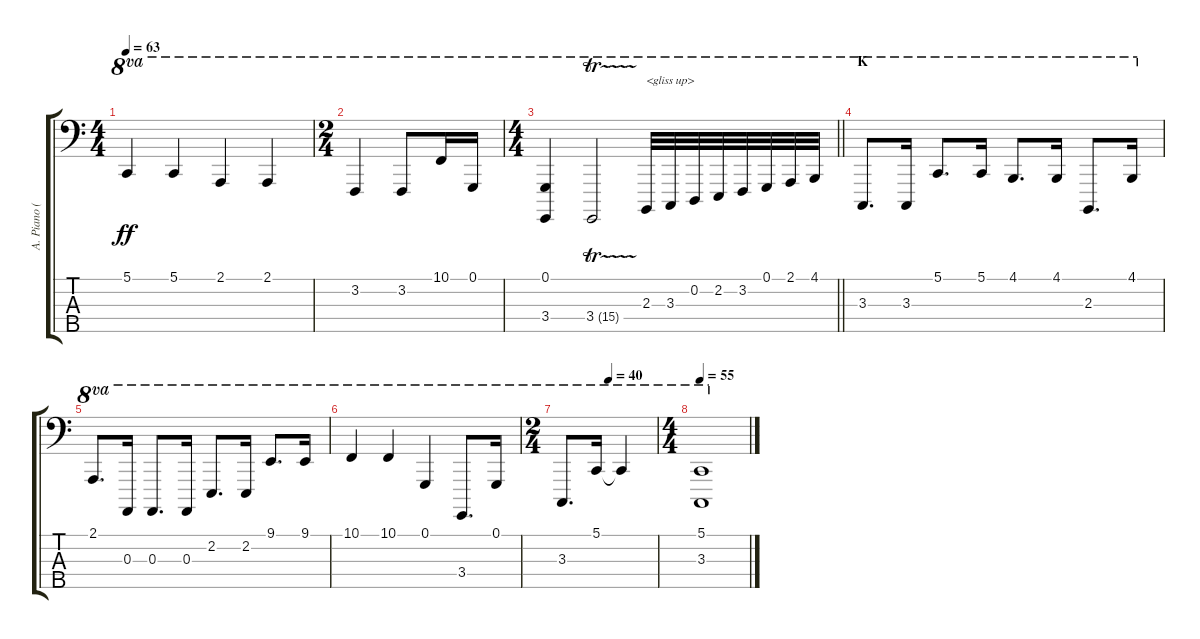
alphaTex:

\track ("A. Piano (Left Hand)" "A. Piano (") {instrument acousticgrandpiano}
\staff {score tabs}
\tuning (G2 D2 A1 E1 B0) {hide}
\ts (4 4)
\tempo 63
\clef f4
\ks c
5.1.4{ot 8va dy ff} 5.1.4{ot 8va} 2.1.4{ot 8va} 2.1.4{ot 8va} |
\ts (2 4)
3.2.4{ot 8va} 3.2.8{ot 8va} 10.1.16{ot 8va} 0.1.16{ot 8va} |
\ts (4 4)
\barLineRight lightlight
(0.1 3.4).4{ot 8va} 3.4{tr (15 32)}.2{ot 8va} 2.3.32{ot 8va txt "<gliss up>"} 3.3.32{ot 8va} 0.2.32{ot 8va} 2.2.32{ot 8va} 3.2.32{ot 8va} 0.1.32{ot 8va} 2.1.32{ot 8va} 4.1.32{ot 8va} |
\section ("" "K")
3.3.8{d ot 8va} 3.3.16{ot 8va} 5.1.8{d ot 8va} 5.1.16{ot 8va} 4.1.8{d ot 8va} 4.1.16{ot 8va} 2.3.8{d ot 8va} 4.1.16{ot 8va} |
2.1.8{d ot 8va} 0.3.16{ot 8va} 0.3.8{d ot 8va} 0.3.16{ot 8va} 2.2.8{d ot 8va} 2.2.16{ot 8va} 9.1.8{d ot 8va} 9.1.16{ot 8va} |
10.1.4{ot 8va} 10.1.4{ot 8va} 0.1.4{ot 8va} 3.4.8{d ot 8va} 0.1.16{ot 8va} |
\ts (2 4)
\tempo (40 0.5)
3.3.8{d ot 8va} 5.1.16{ot 8va} 5.1{t}.4{ot 8va} |
\ts (4 4)
\tempo 55
(5.1 3.3).1{ot 8va}
